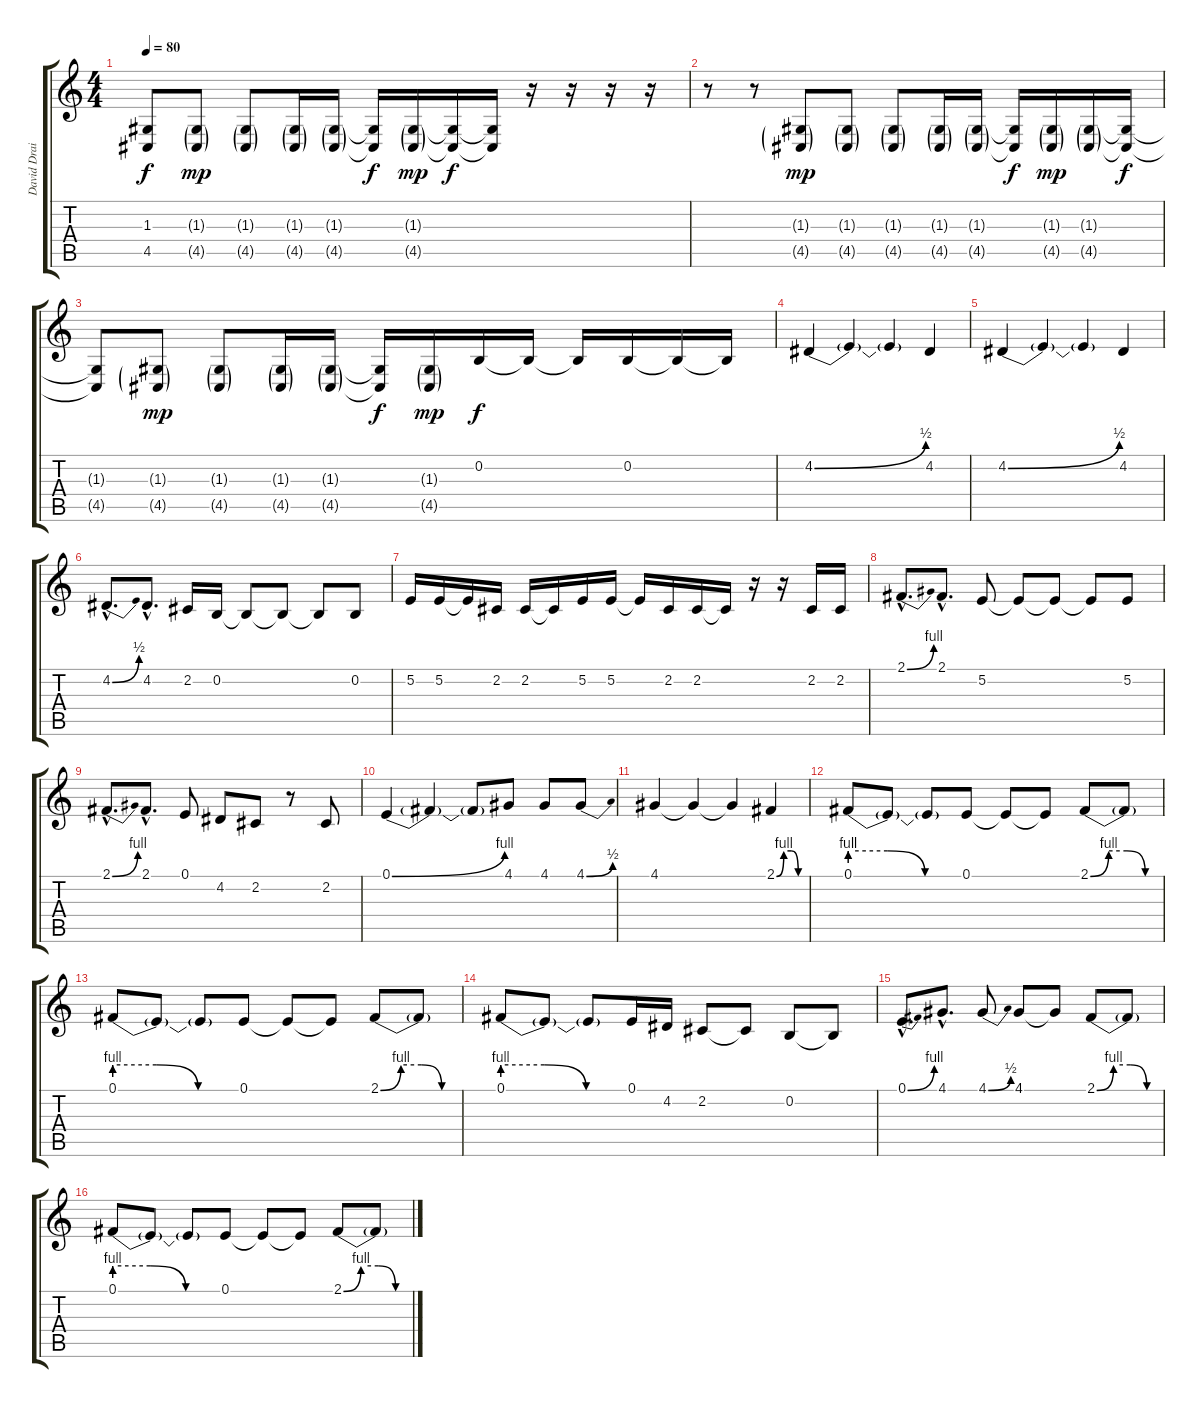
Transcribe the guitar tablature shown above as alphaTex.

\track ("David Draiman (Vocals)" "David Drai") {instrument harmonica}
\staff {score tabs}
\tuning (E4 B3 G3 D3 A2 E2) {hide}
\ts (4 4)
\tempo 80
\clef g2
\ks c
(1.3{t} 4.5{t}).8{dy f} (1.3{g} 4.5{g}).8{dy mp} (1.3{g} 4.5{g}).8 (1.3{g} 4.5{g}).16 (1.3{g} 4.5{g}).16 (1.3{t} 4.5{t}).16{dy f} (1.3{g} 4.5{g}).16{dy mp} (1.3{t} 4.5{t}).16{dy f} (1.3{t} 4.5{t}).16 r.16 r.16 r.16 r.16 |
r.8 r.8 (1.3{g} 4.5{g}).8{dy mp} (1.3{g} 4.5{g}).8 (1.3{g} 4.5{g}).8 (1.3{g} 4.5{g}).16 (1.3{g} 4.5{g}).16 (1.3{t} 4.5{t}).16{dy f} (1.3{g} 4.5{g}).16{dy mp} (1.3{g} 4.5{g}).16 (1.3{t} 4.5{t}).16{dy f} |
(1.3{t} 4.5{t}).8 (1.3{g} 4.5{g}).8{dy mp} (1.3{g} 4.5{g}).8 (1.3{g} 4.5{g}).16 (1.3{g} 4.5{g}).16 (1.3{t} 4.5{t}).16{dy f} (1.3{g} 4.5{g}).16{dy mp} 0.2.16{dy f} 0.2{t}.16 0.2{t}.16 0.2.16 0.2{t}.16 0.2{t}.16 |
4.2{be (bend 0 0 60 2)}.4 4.2{t}.4 4.2{t}.4 4.2.4 |
4.2{be (bend 0 0 60 2)}.4 4.2{t}.4 4.2{t}.4 4.2.4 |
4.2{be (bend 0 0 60 2) hac}.8{d} 4.2{hac}.8{d} 2.2.16 0.2.16 0.2{t}.8 0.2{t}.8 0.2{t}.8 0.2.8 |
5.2.16 5.2.16 5.2{t}.16 2.2.16 2.2.16 2.2{t}.16 5.2.16 5.2.16 5.2{t}.16 2.2.16 2.2.16 2.2{t}.16 r.16 r.16 2.2.16 2.2.16 |
2.1{be (bend 0 0 60 4) hac}.8{d} 2.1{hac}.8{d} 5.2.8 5.2{t}.8 5.2{t}.8 5.2{t}.8 5.2.8 |
2.1{be (bend 0 0 60 4) hac}.8{d} 2.1{hac}.8{d} 0.1.8 4.2.8 2.2.8 r.8 2.2.8 |
0.1{be (bend 0 0 60 4)}.4 0.1{t}.4 0.1{t}.8 4.1.8 4.1.8 4.1{be (bend 0 0 60 2)}.8 |
4.1.4 4.1{t}.4 4.1{t}.4 2.1{be (custom 0 0 15 4 30 4 45 0 60 0)}.4 |
0.1{be (custom 0 4 20 4 40 0 60 0)}.8 0.1{t}.8 0.1{t}.8 0.1.8 0.1{t}.8 0.1{t}.8 2.1{be (custom 0 0 15 4 30 4 45 0 60 0)}.8 2.1{t}.8 |
0.1{be (custom 0 4 20 4 40 0 60 0)}.8 0.1{t}.8 0.1{t}.8 0.1.8 0.1{t}.8 0.1{t}.8 2.1{be (custom 0 0 15 4 30 4 45 0 60 0)}.8 2.1{t}.8 |
0.1{be (custom 0 4 20 4 40 0 60 0)}.8 0.1{t}.8 0.1{t}.8 0.1.16 4.2.16 2.2.8 2.2{t}.8 0.2.8 0.2{t}.8 |
0.1{be (bend 0 0 60 4) hac}.8{d} 4.1{hac}.8{d} 4.1{be (bend 0 0 60 2)}.8 4.1.8 4.1{t}.8 2.1{be (custom 0 0 15 4 30 4 45 0 60 0)}.8 2.1{t}.8 |
0.1{be (custom 0 4 20 4 40 0 60 0)}.8 0.1{t}.8 0.1{t}.8 0.1.8 0.1{t}.8 0.1{t}.8 2.1{be (custom 0 0 15 4 30 4 45 0 60 0)}.8 2.1{t}.8
